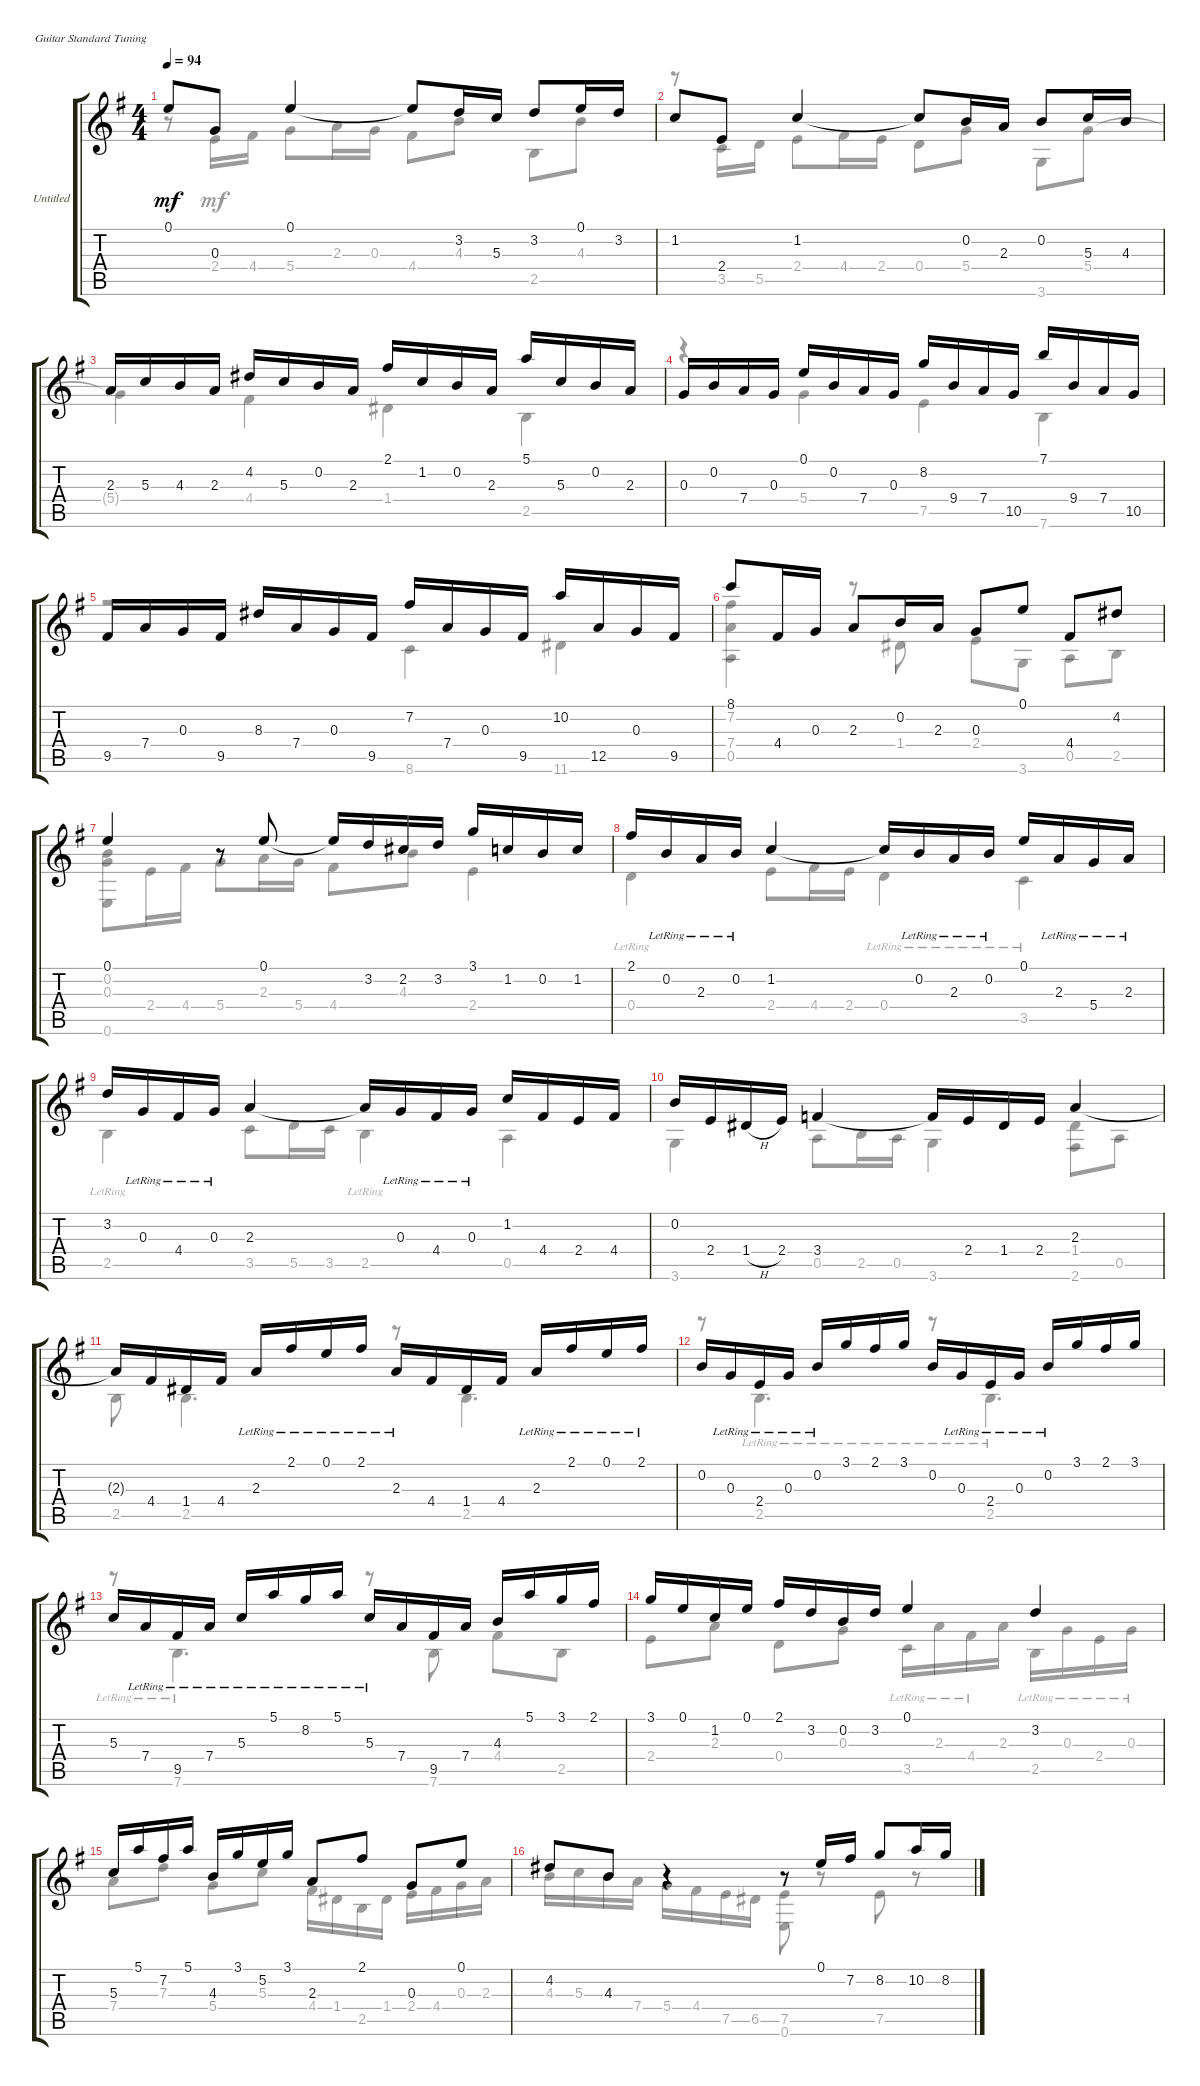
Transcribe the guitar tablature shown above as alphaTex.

\bracketExtendMode groupsimilarinstruments
\firstSystemTrackNameOrientation horizontal
\otherSystemsTrackNameOrientation horizontal
\track ("Untitled" "Untitled") {instrument acousticguitarnylon}
\staff {score tabs}
\tuning (E4 B3 G3 D3 A2 E2)
\voice
\ts (4 4)
\tempo 94
\clef g2
\ks eminor
0.1.8{dy mf} 0.3.8 0.1.4 0.1{t}.8 3.2.16 5.3.16 3.2.8 0.1.16 3.2.16 |
1.2.8 2.4.8 1.2.4 1.2{t}.8 0.2.16 2.3.16 0.2.8 5.3.16 4.3.16 |
2.3.16 5.3.16 4.3.16 2.3.16 4.2.16 5.3.16 0.2.16 2.3.16 2.1.16 1.2.16 0.2.16 2.3.16 5.1.16 5.3.16 0.2.16 2.3.16 |
0.3.16 0.2.16 7.4.16 0.3.16 0.1.16 0.2.16 7.4.16 0.3.16 8.2.16 9.4.16 7.4.16 10.5.16 7.1.16 9.4.16 7.4.16 10.5.16 |
9.5.16 7.4.16 0.3.16 9.5.16 8.3.16 7.4.16 0.3.16 9.5.16 7.2.16 7.4.16 0.3.16 9.5.16 10.2.16 12.5.16 0.3.16 9.5.16 |
8.1.8 4.4.16 0.3.16 2.3.8 0.2.16 2.3.16 0.3.8 0.1.8 4.4.8 4.2.8 |
0.1.4 r.8 0.1.8 0.1{t}.16 3.2.16 2.2.16 3.2.16 3.1.16 1.2.16 0.2.16 1.2.16 |
2.1.16 0.2{lr}.16 2.3{lr}.16 0.2{lr}.16 1.2.4 1.2{t}.16 0.2{lr}.16 2.3{lr}.16 0.2{lr}.16 0.1.16 2.3{lr}.16 5.4{lr}.16 2.3{lr}.16 |
3.2.16 0.3{lr}.16 4.4{lr}.16 0.3{lr}.16 2.3.4 2.3{t}.16 0.3{lr}.16 4.4{lr}.16 0.3{lr}.16 1.2.16 4.4.16 2.4.16 4.4.16 |
0.2.16 2.4.16 1.4{h}.16 2.4.16 3.4.4 3.4{t}.16 2.4.16 1.4.16 2.4.16 2.3.4 |
2.3{t}.16 4.4.16 1.4.16 4.4.16 2.3{lr}.16 2.1{lr}.16 0.1{lr}.16 2.1{lr}.16 2.3{lr}.16 4.4.16 1.4.16 4.4.16 2.3{lr}.16 2.1{lr}.16 0.1{lr}.16 2.1{lr}.16 |
0.2.16 0.3{lr}.16 2.4{lr}.16 0.3{lr}.16 0.2{lr}.16 3.1.16 2.1.16 3.1.16 0.2.16 0.3{lr}.16 2.4{lr}.16 0.3{lr}.16 0.2{lr}.16 3.1.16 2.1.16 3.1.16 |
5.3.16 7.4{lr}.16 9.5{lr}.16 7.4{lr}.16 5.3{lr}.16 5.1{lr}.16 8.2{lr}.16 5.1{lr}.16 5.3{lr}.16 7.4.16 9.5.16 7.4.16 4.3.16 5.1.16 3.1.16 2.1.16 |
3.1.16 0.1.16 1.2.16 0.1.16 2.1.16 3.2.16 0.2.16 3.2.16 0.1.4 3.2.4 |
5.3.16 5.1.16 7.2.16 5.1.16 4.3.16 3.1.16 5.2.16 3.1.16 2.3.8 2.1.8 0.3.8 0.1.8 |
4.2.8 4.3.8 r.4 r.8 0.1.16 7.2.16 8.2.8 10.2.16 8.2.16
\voice
\clef g2
\ottava regular
\simile none
\ks eminor
r.8{dy mf} 2.4.16 4.4.16 5.4.8 2.3.16 0.3.16 4.4.8 4.3.8 2.5.8 4.3.8 |
r.8 3.5.16 5.5.16 2.4.8 4.4.16 2.4.16 0.4.8 5.4.8 3.6.8 5.4.8 |
5.4{t}.4 4.4.4 1.4.4 2.5.4 |
r.4 5.4.4 7.5.4 7.6.4 |
r.2 8.6.4 11.6.4 |
(7.2 7.4 0.5).4 r.8 1.4.8 2.4.8 3.6.8 0.5.8 2.5.8 |
(0.2 0.3 0.6).8 2.4.16 4.4.16 5.4.8 2.3.16 5.4.16 4.4.8 4.3.8 2.4.4 |
0.4{lr}.4 2.4.8 4.4.16 2.4.16 0.4{lr}.4 3.5{lr}.4 |
2.5{lr}.4 3.5.8 5.5.16 3.5.16 2.5{lr}.4 0.5.4 |
3.6.4 0.5.8 2.5.16 0.5.16 3.6.4 (1.4 2.6).8 0.5.8 |
2.5.8 2.5.4{d} r.8 2.5.4{d} |
r.8 2.5{lr}.4{d} r.8 2.5{lr}.4{d} |
r.8 7.6{lr}.4{d} r.8 7.6.8 4.4.8 2.5.8 |
2.4.8 2.3.8 0.4.8 0.3.8 3.5{lr}.16 2.3{lr}.16 4.4{lr}.16 2.3.16 2.5{lr}.16 0.3{lr}.16 2.4{lr}.16 0.3{lr}.16 |
7.4.8 7.3.8 5.4.8 5.3.8 4.4.16 1.4.16 2.5.16 1.4.16 2.4.16 4.4.16 0.3.16 2.3.16 |
4.3.16 5.3.16 4.3.16 7.4.16 5.4.16 4.4.16 7.5.16 6.5.16 (7.5 0.6).8 r.8 7.5.8 r.8
